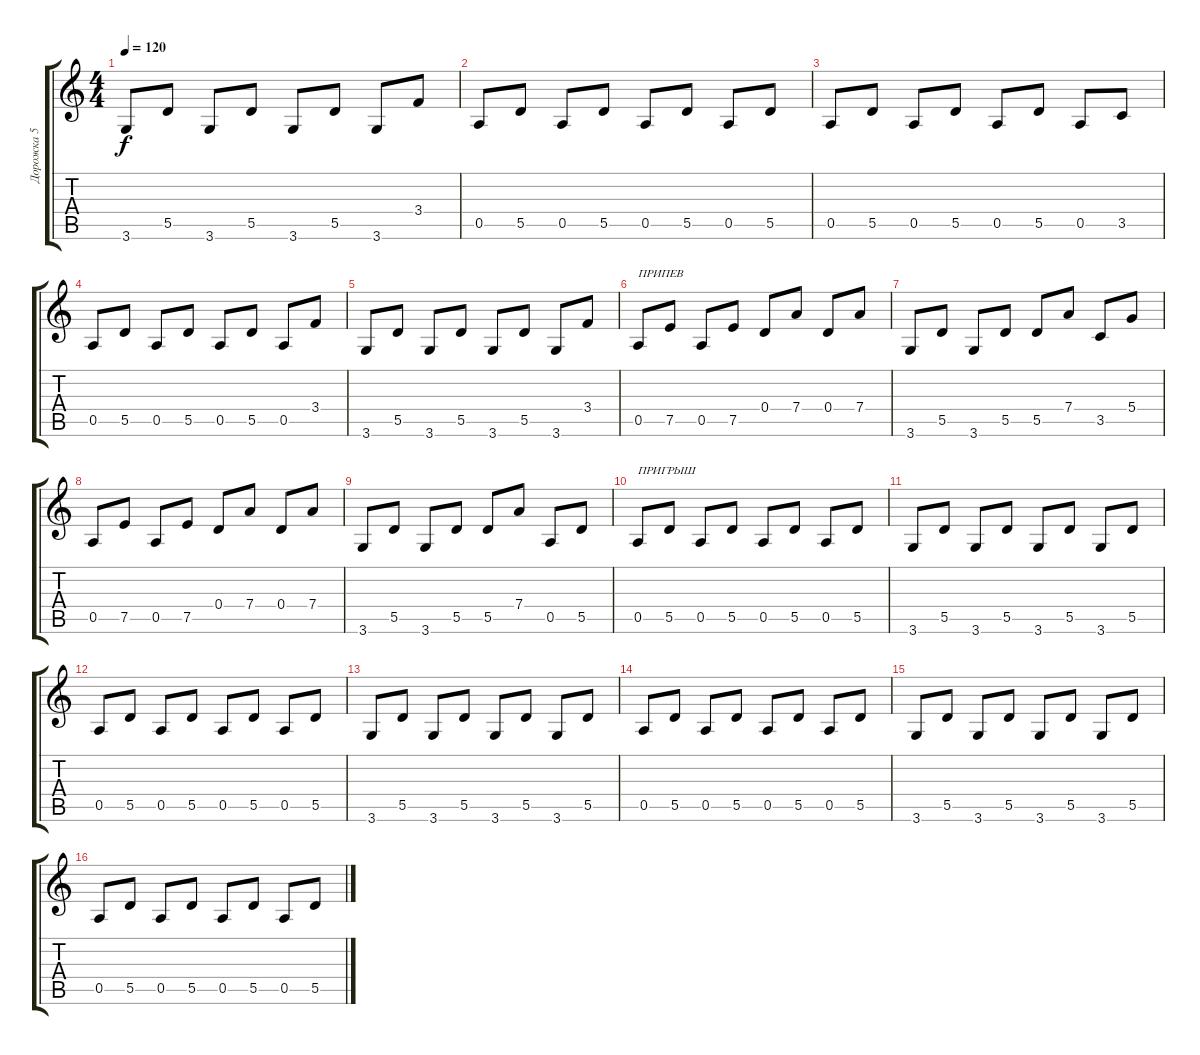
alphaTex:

\track ("Дорожка 5" "Дорожка 5") {instrument electricbasspick}
\staff {score tabs}
\tuning (E4 B3 G3 D3 A2 E2) {hide}
\ts (4 4)
\tempo 120
\clef g2
\ks c
3.6.8{dy f} 5.5.8 3.6.8 5.5.8 3.6.8 5.5.8 3.6.8 3.4.8 |
0.5.8 5.5.8 0.5.8 5.5.8 0.5.8 5.5.8 0.5.8 5.5.8 |
0.5.8 5.5.8 0.5.8 5.5.8 0.5.8 5.5.8 0.5.8 3.5.8 |
0.5.8 5.5.8 0.5.8 5.5.8 0.5.8 5.5.8 0.5.8 3.4.8 |
3.6.8 5.5.8 3.6.8 5.5.8 3.6.8 5.5.8 3.6.8 3.4.8 |
0.5.8{txt "ПРИПЕВ"} 7.5.8 0.5.8 7.5.8 0.4.8 7.4.8 0.4.8 7.4.8 |
3.6.8 5.5.8 3.6.8 5.5.8 5.5.8 7.4.8 3.5.8 5.4.8 |
0.5.8 7.5.8 0.5.8 7.5.8 0.4.8 7.4.8 0.4.8 7.4.8 |
3.6.8 5.5.8 3.6.8 5.5.8 5.5.8 7.4.8 0.5.8 5.5.8 |
0.5.8{txt "ПРИГРЫШ"} 5.5.8 0.5.8 5.5.8 0.5.8 5.5.8 0.5.8 5.5.8 |
3.6.8 5.5.8 3.6.8 5.5.8 3.6.8 5.5.8 3.6.8 5.5.8 |
0.5.8 5.5.8 0.5.8 5.5.8 0.5.8 5.5.8 0.5.8 5.5.8 |
3.6.8 5.5.8 3.6.8 5.5.8 3.6.8 5.5.8 3.6.8 5.5.8 |
0.5.8 5.5.8 0.5.8 5.5.8 0.5.8 5.5.8 0.5.8 5.5.8 |
3.6.8 5.5.8 3.6.8 5.5.8 3.6.8 5.5.8 3.6.8 5.5.8 |
0.5.8 5.5.8 0.5.8 5.5.8 0.5.8 5.5.8 0.5.8 5.5.8
